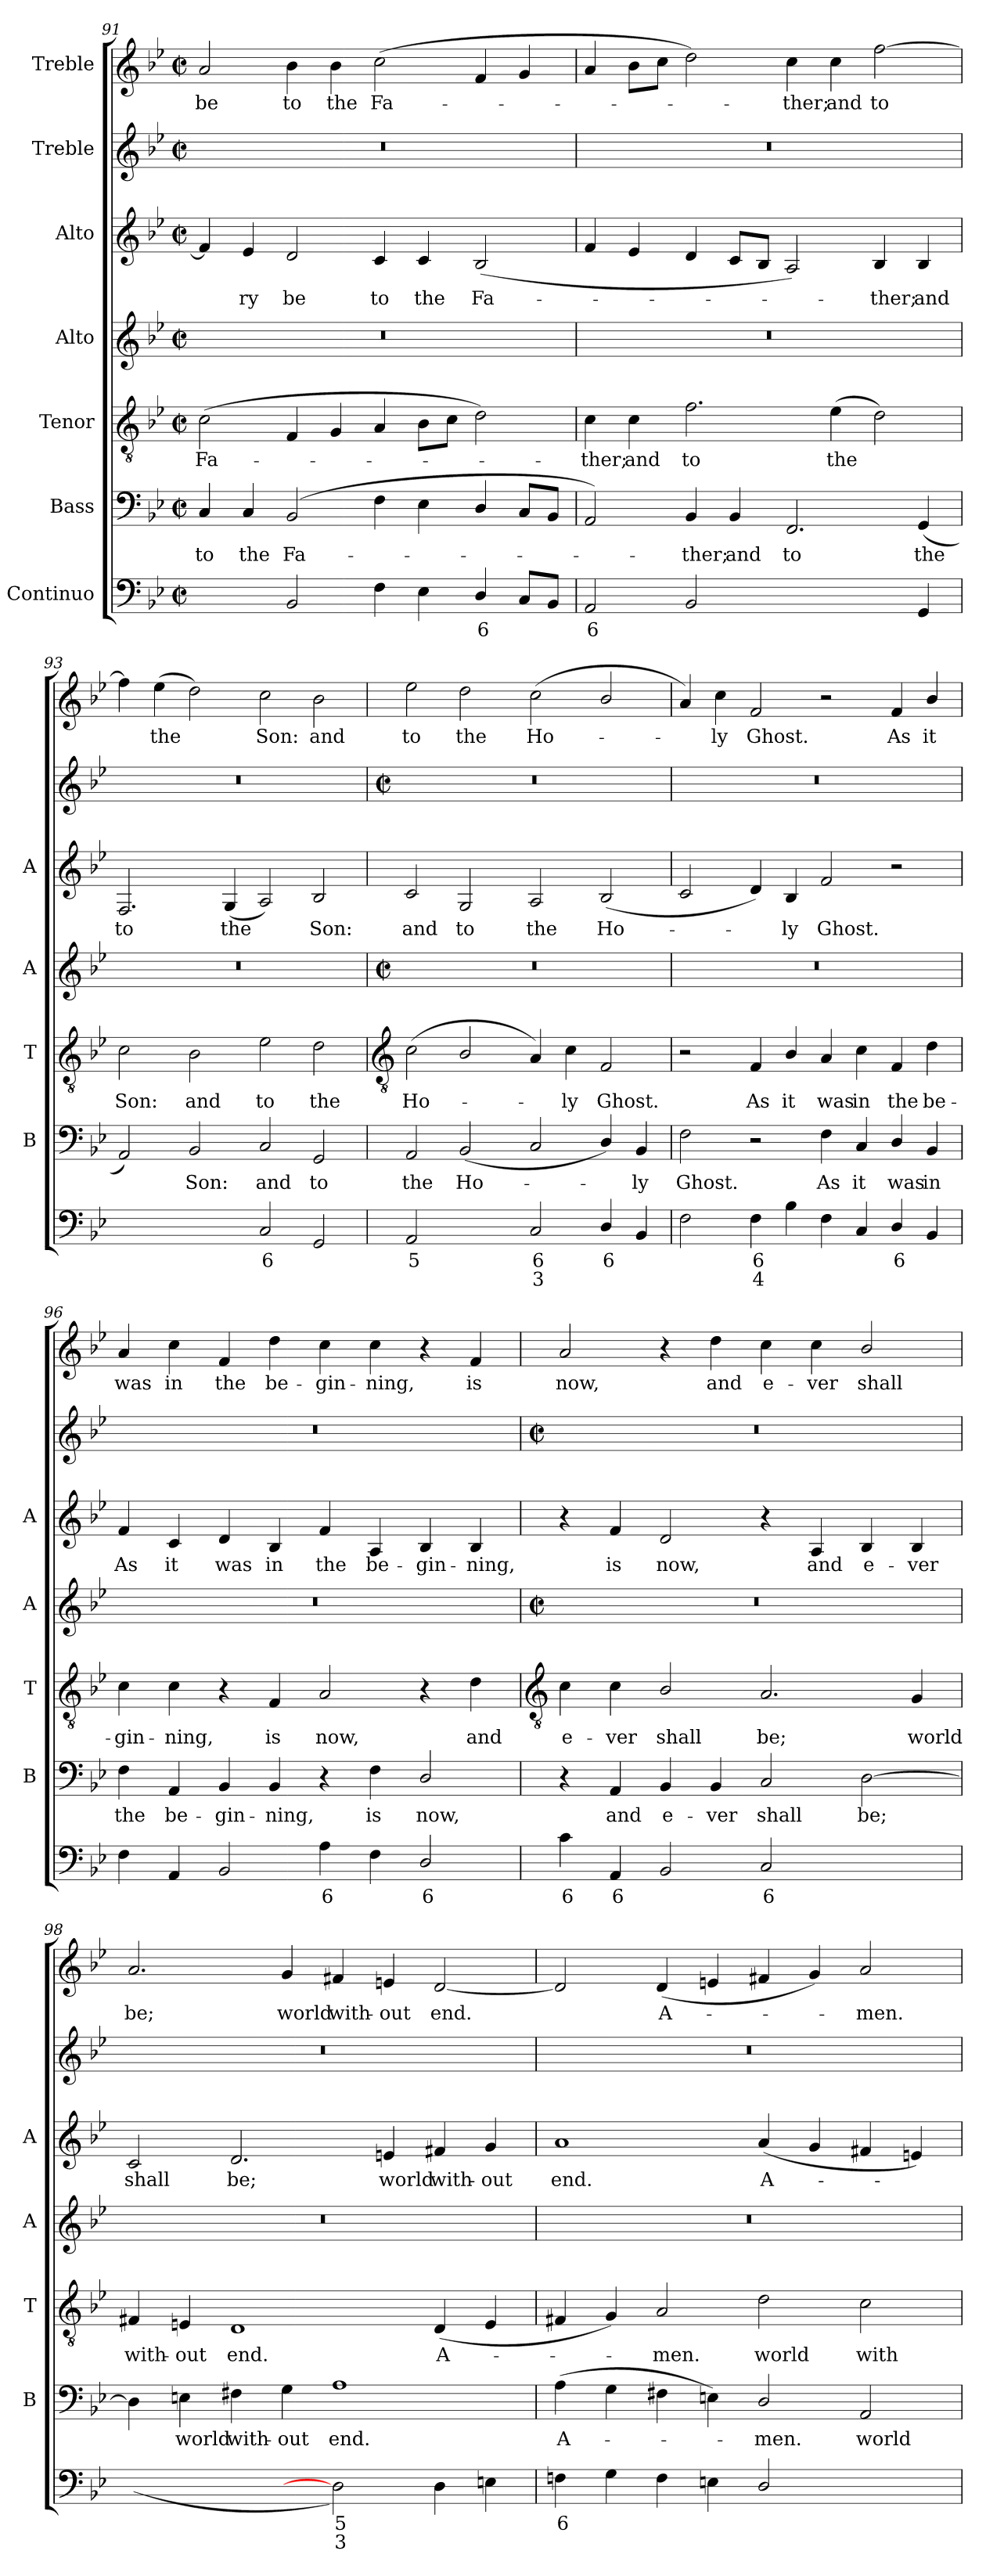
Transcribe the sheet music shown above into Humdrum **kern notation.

**kern	**text	**text	**kern	**text	**kern	**text	**kern	**kern	**text	**kern	**kern	**text
*part7	*part7	*part7	*part6	*part6	*part5	*part5	*part4	*part3	*part3	*part2	*part1	*part1
*staff7	*staff7	*staff7	*staff6	*staff6	*staff5	*staff5	*staff4	*staff3	*staff3	*staff2	*staff1	*staff1
*I"Continuo	*	*	*I"Bass	*	*I"Tenor	*	*I"Alto	*I"Alto	*	*I"Treble	*I"Treble	*
*	*	*	*I'B	*	*I'T	*	*I'A	*I'A	*	*	*	*
*clefF4	*	*	*clefF4	*	*clefGv2	*	*clefG2	*clefG2	*	*clefG2	*clefG2	*
*k[b-e-]	*	*	*k[b-e-]	*	*k[b-e-]	*	*k[b-e-]	*k[b-e-]	*	*k[b-e-]	*k[b-e-]	*
*B-:	*	*	*B-:	*	*B-:	*	*B-:	*B-:	*	*B-:	*B-:	*
*M4/2	*	*	*M4/2	*	*M4/2	*	*M4/2	*M4/2	*	*M4/2	*M4/2	*
*met(c|)	*	*	*met(c|)	*	*met(c|)	*	*met(c|)	*met(c|)	*	*met(c|)	*met(c|)	*
=91	=91	=91	=91	=91	=91	=91	=91	=91	=91	=91	=91	=91
!	!LO:LY:b	!LO:LY:b	!	!LO:LY:b	!	!LO:LY:b	!	!	!	!	!	!LO:LY:b
[4Cyy	6	4	4C	to	(>2c	Fa-	0r	4f]	.	0r	2a	be
!	!	!LO:LY:b	!	!LO:LY:b	!	!	!	!	!LO:LY:b	!	!	!
4Cyy]	.	3	4C	the	.	.	.	4e-	ry	.	.	.
!	!	!	!	!LO:LY:b	!	!	!	!	!LO:LY:b	!	!	!LO:LY:b
2BB-	.	.	(<2BB-	Fa-	4F	.	.	2d	be	.	4b-	to
!	!	!	!	!	!	!	!	!	!	!	!	!LO:LY:b
.	.	.	.	.	4G	.	.	.	.	.	4b-	the
!	!	!	!	!	!	!	!	!	!LO:LY:b	!	!	!LO:LY:b
4F	.	.	4F	.	4A	.	.	4c	to	.	(>2cc	Fa-
!	!	!	!	!	!	!	!	!	!LO:LY:b	!	!	!
4E-	.	.	4E-	.	8B-L	.	.	4c	the	.	.	.
.	.	.	.	.	8cJ	.	.	.	.	.	.	.
!	!LO:LY:b	!	!	!	!	!	!	!	!LO:LY:b	!	!	!
4D/	6	.	4D/	.	2d)	.	.	(<2B-	Fa-	.	4f	.
8CL	.	.	8CL	.	.	.	.	.	.	.	4g	.
8BB-J	.	.	8BB-J	.	.	.	.	.	.	.	.	.
=92	=92	=92	=92	=92	=92	=92	=92	=92	=92	=92	=92	=92
!	!LO:LY:b	!	!	!	!	!LO:LY:b	!	!	!	!	!	!
2AA	6	.	2AA)	.	4c	ther;	0r	4f	.	0r	4a	.
!	!	!	!	!	!	!LO:LY:b	!	!	!	!	!	!
.	.	.	.	.	4c	and	.	4e-	.	.	8b-\L	.
.	.	.	.	.	.	.	.	.	.	.	8cc\J	.
!	!	!	!	!LO:LY:b	!	!LO:LY:b	!	!	!	!	!	!
2BB-	.	.	4BB-	ther;	2.f	to	.	4d	.	.	2dd)	.
!	!	!	!	!LO:LY:b	!	!	!	!	!	!	!	!
.	.	.	4BB-	and	.	.	.	8cL	.	.	.	.
.	.	.	.	.	.	.	.	8B-J	.	.	.	.
!	!	!	!	!LO:LY:b	!	!	!	!	!	!	!	!LO:LY:b
[2FFyy	.	.	2.FF	to	.	.	.	2A)	.	.	4cc	ther;
!	!	!	!	!	!	!LO:LY:b	!	!	!	!	!	!LO:LY:b
.	.	.	.	.	(>4e-	the	.	.	.	.	4cc	and
!	!LO:LY:b	!LO:LY:b	!	!	!	!	!	!	!LO:LY:b	!	!	!LO:LY:b
4FFyy]	6	4	.	.	2d)	.	.	4B-	ther;	.	[2ff	to
!	!	!	!	!LO:LY:b	!	!	!	!	!LO:LY:b	!	!	!
4GG	.	.	(<4GG	the	.	.	.	4B-	and	.	.	.
=93	=93	=93	=93	=93	=93	=93	=93	=93	=93	=93	=93	=93
!	!LO:LY:b	!	!	!	!	!LO:LY:b	!	!	!LO:LY:b	!	!	!
[4AAyy	6	.	2AA)	.	2c	Son:	0r	2.F	to	0r	4ff]	.
!	!LO:LY:b	!	!	!	!	!	!	!	!	!	!	!LO:LY:b
4AAyy]	5	.	.	.	.	.	.	.	.	.	(>4ee-	the
!	!LO:LY:b	!	!	!LO:LY:b	!	!LO:LY:b	!	!	!	!	!	!
[4BB-yy	5	.	2BB-	Son:	2B-	and	.	.	.	.	2dd)	.
!	!LO:LY:b	!	!	!	!	!	!	!	!LO:LY:b	!	!	!
4BB-yy]	6	.	.	.	.	.	.	(<4G	the	.	.	.
!	!LO:LY:b	!	!	!LO:LY:b	!	!LO:LY:b	!	!	!	!	!	!LO:LY:b
2C	6	.	2C	and	2e-	to	.	2A)	.	.	2cc	Son:
!	!	!	!	!LO:LY:b	!	!LO:LY:b	!	!	!LO:LY:b	!	!	!LO:LY:b
2GG	.	.	2GG	to	2d	the	.	2B-	Son:	.	2b-	and
!!LO:LB:g=z
=94	=94	=94	=94	=94	=94	=94	=94	=94	=94	=94	=94	=94
*	*	*	*	*	*clefGv2	*	*	*	*	*	*	*
*	*	*	*	*	*	*	*M4/2	*	*	*M4/2	*	*
*	*	*	*	*	*	*	*met(c|)	*	*	*met(c|)	*	*
!	!LO:LY:b	!	!	!LO:LY:b	!	!LO:LY:b	!	!	!LO:LY:b	!	!	!LO:LY:b
2AA	5	.	2AA	the	(<2c	Ho-	0r	2c	and	0r	2ee-	to
!	!LO:LY:b	!	!	!LO:LY:b	!	!	!	!	!LO:LY:b	!	!	!LO:LY:b
[4BB-yy	6	.	(<2BB-	Ho-	2B-/	.	.	2G	to	.	2dd	the
!	!LO:LY:b	!	!	!	!	!	!	!	!	!	!	!
4BB-yy]	5	.	.	.	.	.	.	.	.	.	.	.
!	!LO:LY:b	!LO:LY:b	!	!	!	!	!	!	!LO:LY:b	!	!	!LO:LY:b
2C	6	3	2C	.	4A)	.	.	2A	the	.	(<2cc	Ho-
!	!	!	!	!	!	!LO:LY:b	!	!	!	!	!	!
.	.	.	.	.	4c	ly	.	.	.	.	.	.
!	!LO:LY:b	!	!	!	!	!LO:LY:b	!	!	!LO:LY:b	!	!	!
4D/	6	.	4D/)	.	2F	Ghost.	.	(<2B-	Ho-	.	2b-/	.
!	!	!	!	!LO:LY:b	!	!	!	!	!	!	!	!
4BB-	.	.	4BB-	ly	.	.	.	.	.	.	.	.
=95	=95	=95	=95	=95	=95	=95	=95	=95	=95	=95	=95	=95
!	!	!	!	!LO:LY:b	!	!	!	!	!	!	!	!
2F	.	.	2F	Ghost.	2r	.	0r	2c	.	0r	4a)	.
!	!	!	!	!	!	!	!	!	!	!	!	!LO:LY:b
.	.	.	.	.	.	.	.	.	.	.	4cc	ly
!	!LO:LY:b	!LO:LY:b	!	!	!	!LO:LY:b	!	!	!	!	!	!LO:LY:b
4F	6	4	2r	.	4F	As	.	4d)	.	.	2f	Ghost.
!	!	!	!	!	!	!LO:LY:b	!	!	!LO:LY:b	!	!	!
4B-	.	.	.	.	4B-/	it	.	4B-	ly	.	.	.
!	!	!	!	!LO:LY:b	!	!LO:LY:b	!	!	!LO:LY:b	!	!	!
4F	.	.	4F	As	4A	was	.	2f	Ghost.	.	2r	.
!	!	!	!	!LO:LY:b	!	!LO:LY:b	!	!	!	!	!	!
4C	.	.	4C	it	4c	in	.	.	.	.	.	.
!	!LO:LY:b	!	!	!LO:LY:b	!	!LO:LY:b	!	!	!	!	!	!LO:LY:b
4D/	6	.	4D/	was	4F	the	.	2r	.	.	4f	As
!	!	!	!	!LO:LY:b	!	!LO:LY:b	!	!	!	!	!	!LO:LY:b
4BB-	.	.	4BB-	in	4d	be-	.	.	.	.	4b-/	it
=96	=96	=96	=96	=96	=96	=96	=96	=96	=96	=96	=96	=96
!	!	!	!	!LO:LY:b	!	!LO:LY:b	!	!	!LO:LY:b	!	!	!LO:LY:b
4F	.	.	4F	the	4c	-gin-	0r	4f	As	0r	4a	was
!	!	!	!	!LO:LY:b	!	!LO:LY:b	!	!	!LO:LY:b	!	!	!LO:LY:b
4AA	.	.	4AA	be-	4c	-ning,	.	4c	it	.	4cc	in
!	!	!	!	!LO:LY:b	!	!	!	!	!LO:LY:b	!	!	!LO:LY:b
2BB-	.	.	4BB-	-gin-	4r	.	.	4d	was	.	4f	the
!	!	!	!	!LO:LY:b	!	!LO:LY:b	!	!	!LO:LY:b	!	!	!LO:LY:b
.	.	.	4BB-	-ning,	4F	is	.	4B-	in	.	4dd	be-
!	!LO:LY:b	!	!	!	!	!LO:LY:b	!	!	!LO:LY:b	!	!	!LO:LY:b
4A	6	.	4r	.	2A	now,	.	4f	the	.	4cc	-gin-
!	!	!	!	!LO:LY:b	!	!	!	!	!LO:LY:b	!	!	!LO:LY:b
4F	.	.	4F	is	.	.	.	4A	be-	.	4cc	-ning,
!	!LO:LY:b	!	!	!LO:LY:b	!	!	!	!	!LO:LY:b	!	!	!
2D/	6	.	2D/	now,	4r	.	.	4B-	-gin-	.	4r	.
!	!	!	!	!	!	!LO:LY:b	!	!	!LO:LY:b	!	!	!LO:LY:b
.	.	.	.	.	4d	and	.	4B-	-ning,	.	4f	is
!!LO:LB:g=z
=97	=97	=97	=97	=97	=97	=97	=97	=97	=97	=97	=97	=97
*	*	*	*	*	*clefGv2	*	*	*	*	*	*	*
*	*	*	*	*	*	*	*M4/2	*	*	*M4/2	*	*
*	*	*	*	*	*	*	*met(c|)	*	*	*met(c|)	*	*
!	!LO:LY:b	!	!	!	!	!LO:LY:b	!	!	!	!	!	!LO:LY:b
4c	6	.	4r	.	4c	e-	0r	4r	.	0r	2a	now,
!	!LO:LY:b	!	!	!LO:LY:b	!	!LO:LY:b	!	!	!LO:LY:b	!	!	!
4AA	6	.	4AA	and	4c	-ver	.	4f	is	.	.	.
!	!	!	!	!LO:LY:b	!	!LO:LY:b	!	!	!LO:LY:b	!	!	!
2BB-	.	.	4BB-	e-	2B-/	shall	.	2d	now,	.	4r	.
!	!	!	!	!LO:LY:b	!	!	!	!	!	!	!	!LO:LY:b
.	.	.	4BB-	-ver	.	.	.	.	.	.	4dd	and
!	!LO:LY:b	!	!	!LO:LY:b	!	!LO:LY:b	!	!	!	!	!	!LO:LY:b
2C	6	.	2C	shall	2.A	be;	.	4r	.	.	4cc	e-
!	!	!	!	!	!	!	!	!	!LO:LY:b	!	!	!LO:LY:b
.	.	.	.	.	.	.	.	4A	and	.	4cc	-ver
!	!LO:LY:b	!LO:LY:b	!	!LO:LY:b	!	!	!	!	!LO:LY:b	!	!	!LO:LY:b
[4Dyy	6	5	[2D	be;	.	.	.	4B-	e-	.	2b-/	shall
!	!	!LO:LY:b	!	!	!	!LO:LY:b	!	!	!LO:LY:b	!	!	!
4Dyy]	.	4	.	.	4G	world	.	4B-	-ver	.	.	.
=98	=98	=98	=98	=98	=98	=98	=98	=98	=98	=98	=98	=98
!	!LO:LY:b	!LO:LY:b	!	!	!	!LO:LY:b	!	!	!LO:LY:b	!	!	!LO:LY:b
(>[4Dyy	7	3	4D]	.	4F#X	with-	0r	2c	shall	0r	2.a	be;
!	!	!	!	!LO:LY:b	!	!LO:LY:b	!	!	!	!	!	!
4Dyy_	.	.	4En	world	4En	-out	.	.	.	.	.	.
!	!LO:LY:b	!LO:LY:b	!	!LO:LY:b	!	!LO:LY:b	!	!	!LO:LY:b	!	!	!
4Dyy_	5	3	4F#X	with-	1D	end.	.	2.d	be;	.	.	.
!	!LO:LY:b	!LO:LY:b	!	!LO:LY:b	!	!	!	!	!	!	!	!LO:LY:b
4Dyy_	6	4	4G	-out	.	.	.	.	.	.	4g	world
!	!LO:LY:b	!LO:LY:b	!	!LO:LY:b	!	!	!	!	!	!	!	!LO:LY:b
2D])	5	3	1A	end.	.	.	.	.	.	.	4f#X	with-
!	!	!	!	!	!	!	!	!	!LO:LY:b	!	!	!LO:LY:b
.	.	.	.	.	.	.	.	4en	world	.	4en	-out
!	!	!	!	!	!	!LO:LY:b	!	!	!LO:LY:b	!	!	!LO:LY:b
4D	.	.	.	.	(<4D	A-	.	4f#X	with-	.	[2d	end.
!	!	!	!	!	!	!	!	!	!LO:LY:b	!	!	!
4En	.	.	.	.	4E	.	.	4g	-out	.	.	.
=99	=99	=99	=99	=99	=99	=99	=99	=99	=99	=99	=99	=99
!	!LO:LY:b	!	!	!LO:LY:b	!	!	!	!	!LO:LY:b	!	!	!
4Fn	6	.	(>4A	A-	4F#X	.	0r	1a	end.	0r	2d]	.
4G	.	.	4G	.	4G)	.	.	.	.	.	.	.
!	!	!	!	!	!	!LO:LY:b	!	!	!	!	!	!LO:LY:b
4F	.	.	4F#X	.	2A	men.	.	.	.	.	(<4d	A-
4En	.	.	4En)	.	.	.	.	.	.	.	4en	.
!	!	!	!	!LO:LY:b	!	!LO:LY:b	!	!	!LO:LY:b	!	!	!
2D/	.	.	2D/	men.	2d	world	.	(<4a	A-	.	4f#X	.
.	.	.	.	.	.	.	.	4g	.	.	4g)	.
!	!LO:LY:b	!	!	!LO:LY:b	!	!LO:LY:b	!	!	!	!	!	!LO:LY:b
[4AAyy	6	.	2AA	world	2c	with-	.	4f#X	.	.	2a	men.
!	!LO:LY:b	!	!	!	!	!	!	!	!	!	!	!
4AAyy]	5	.	.	.	.	.	.	4en)	.	.	.	.
=	=	=	=	=	=	=	=	=	=	=	=	=
*-	*-	*-	*-	*-	*-	*-	*-	*-	*-	*-	*-	*-
